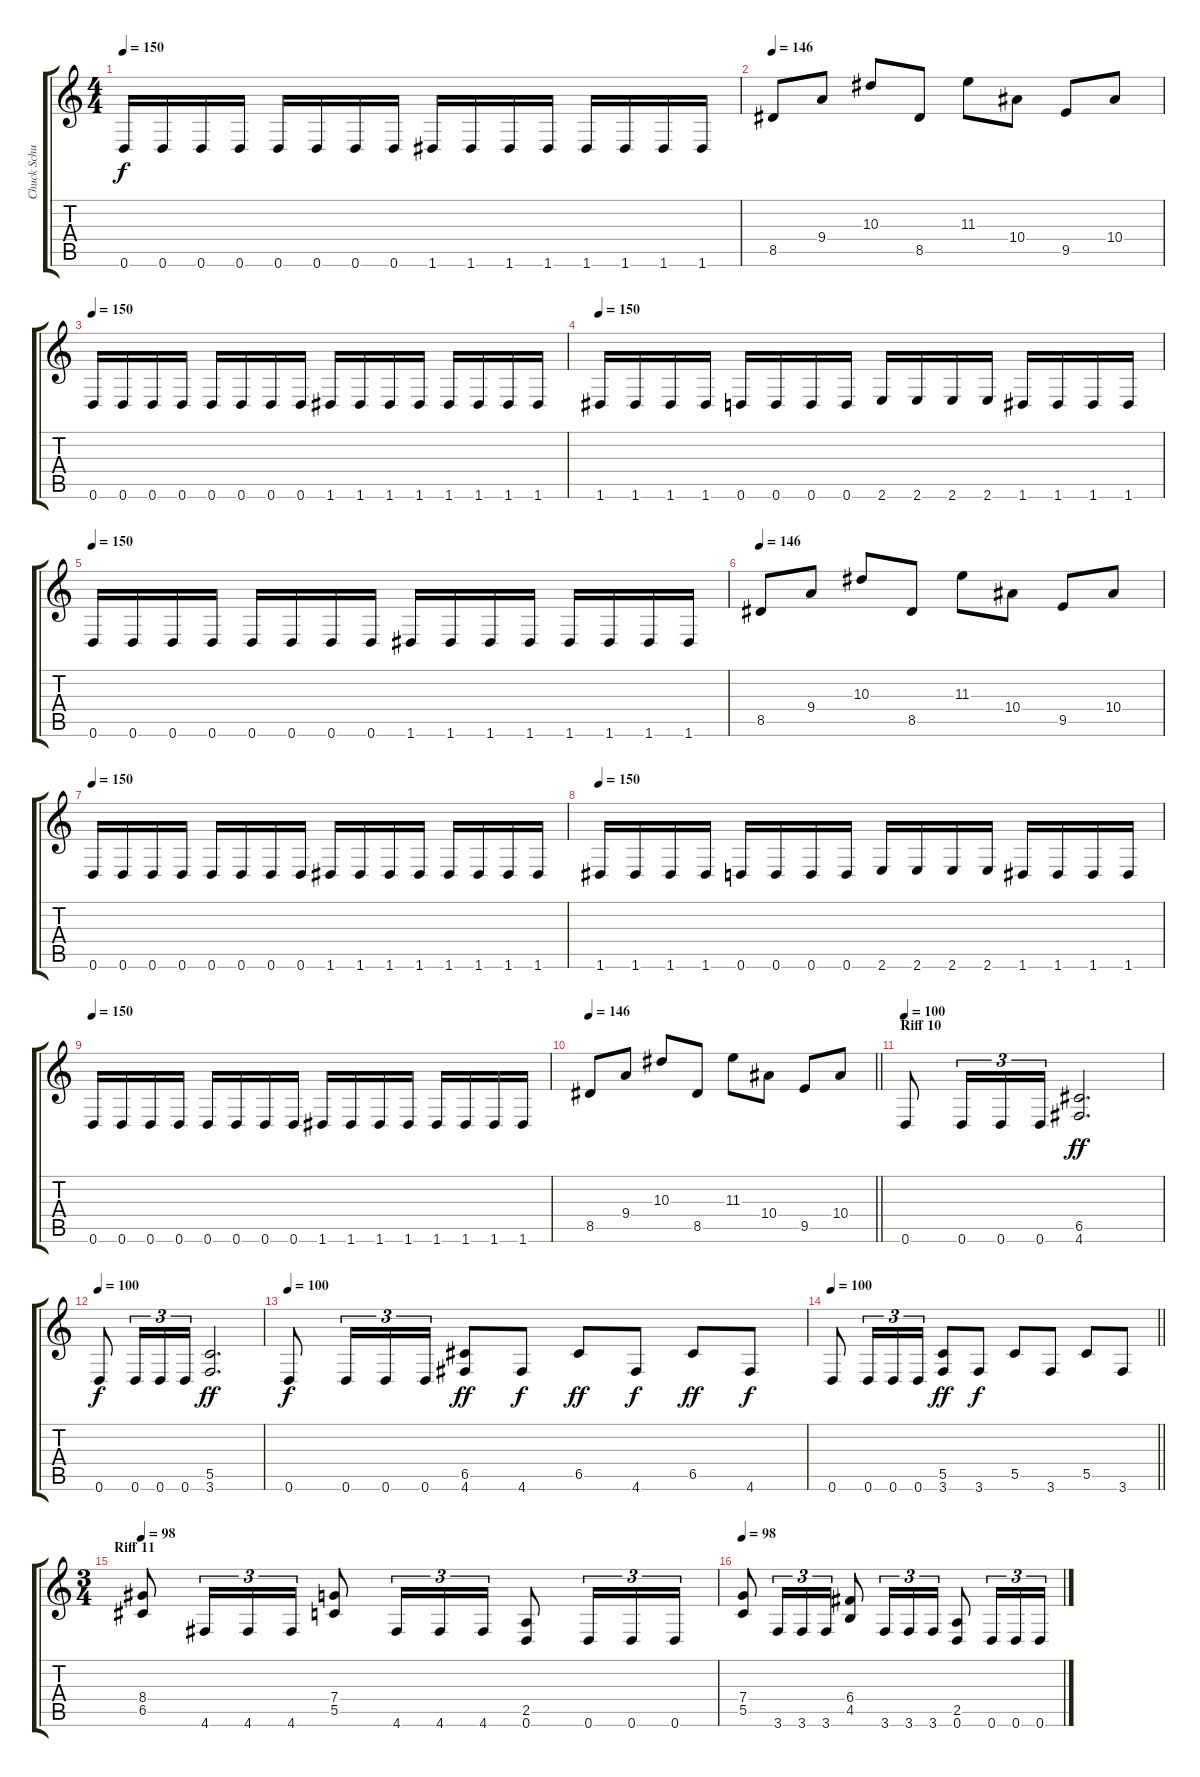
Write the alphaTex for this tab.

\track ("Chuck Schuldiner" "Chuck Schu") {instrument distortionguitar}
\staff {score tabs}
\tuning (D4 A3 F3 C3 G2 D2) {hide}
\ts (4 4)
\tempo 150
\clef g2
\ks c
0.6.16{dy f} 0.6.16 0.6.16 0.6.16 0.6.16 0.6.16 0.6.16 0.6.16 1.6.16 1.6.16 1.6.16 1.6.16 1.6.16 1.6.16 1.6.16 1.6.16 |
\tempo 146
8.5.8 9.4.8 10.3.8 8.5.8 11.3.8 10.4.8 9.5.8 10.4.8 |
\tempo 150
0.6.16 0.6.16 0.6.16 0.6.16 0.6.16 0.6.16 0.6.16 0.6.16 1.6.16 1.6.16 1.6.16 1.6.16 1.6.16 1.6.16 1.6.16 1.6.16 |
\tempo 150
1.6.16 1.6.16 1.6.16 1.6.16 0.6.16 0.6.16 0.6.16 0.6.16 2.6.16 2.6.16 2.6.16 2.6.16 1.6.16 1.6.16 1.6.16 1.6.16 |
\tempo 150
0.6.16 0.6.16 0.6.16 0.6.16 0.6.16 0.6.16 0.6.16 0.6.16 1.6.16 1.6.16 1.6.16 1.6.16 1.6.16 1.6.16 1.6.16 1.6.16 |
\tempo 146
8.5.8 9.4.8 10.3.8 8.5.8 11.3.8 10.4.8 9.5.8 10.4.8 |
\tempo 150
0.6.16 0.6.16 0.6.16 0.6.16 0.6.16 0.6.16 0.6.16 0.6.16 1.6.16 1.6.16 1.6.16 1.6.16 1.6.16 1.6.16 1.6.16 1.6.16 |
\tempo 150
1.6.16 1.6.16 1.6.16 1.6.16 0.6.16 0.6.16 0.6.16 0.6.16 2.6.16 2.6.16 2.6.16 2.6.16 1.6.16 1.6.16 1.6.16 1.6.16 |
\tempo 150
0.6.16 0.6.16 0.6.16 0.6.16 0.6.16 0.6.16 0.6.16 0.6.16 1.6.16 1.6.16 1.6.16 1.6.16 1.6.16 1.6.16 1.6.16 1.6.16 |
\tempo 146
\barLineRight lightlight
8.5.8 9.4.8 10.3.8 8.5.8 11.3.8 10.4.8 9.5.8 10.4.8 |
\section ("" "Riff 10")
\tempo 100
0.6.8 0.6.16{tu (3 2)} 0.6.16{tu (3 2)} 0.6.16{tu (3 2)} (6.5 4.6).2{d dy ff} |
\tempo 100
0.6.8{dy f} 0.6.16{tu (3 2)} 0.6.16{tu (3 2)} 0.6.16{tu (3 2)} (5.5 3.6).2{d dy ff} |
\tempo 100
0.6.8{dy f} 0.6.16{tu (3 2)} 0.6.16{tu (3 2)} 0.6.16{tu (3 2)} (6.5 4.6).8{dy ff} 4.6.8{dy f} 6.5.8{dy ff} 4.6.8{dy f} 6.5.8{dy ff} 4.6.8{dy f} |
\tempo 100
\barLineRight lightlight
0.6.8 0.6.16{tu (3 2)} 0.6.16{tu (3 2)} 0.6.16{tu (3 2)} (5.5 3.6).8{dy ff} 3.6.8{dy f} 5.5.8 3.6.8 5.5.8 3.6.8 |
\ts (3 4)
\section ("" "Riff 11")
\tempo 98
(8.4 6.5).8 4.6.16{tu (3 2)} 4.6.16{tu (3 2)} 4.6.16{tu (3 2)} (7.4 5.5).8 4.6.16{tu (3 2)} 4.6.16{tu (3 2)} 4.6.16{tu (3 2)} (2.5 0.6).8 0.6.16{tu (3 2)} 0.6.16{tu (3 2)} 0.6.16{tu (3 2)} |
\tempo 98
(7.4 5.5).8 3.6.16{tu (3 2)} 3.6.16{tu (3 2)} 3.6.16{tu (3 2)} (6.4 4.5).8 3.6.16{tu (3 2)} 3.6.16{tu (3 2)} 3.6.16{tu (3 2)} (2.5 0.6).8 0.6.16{tu (3 2)} 0.6.16{tu (3 2)} 0.6.16{tu (3 2)}
